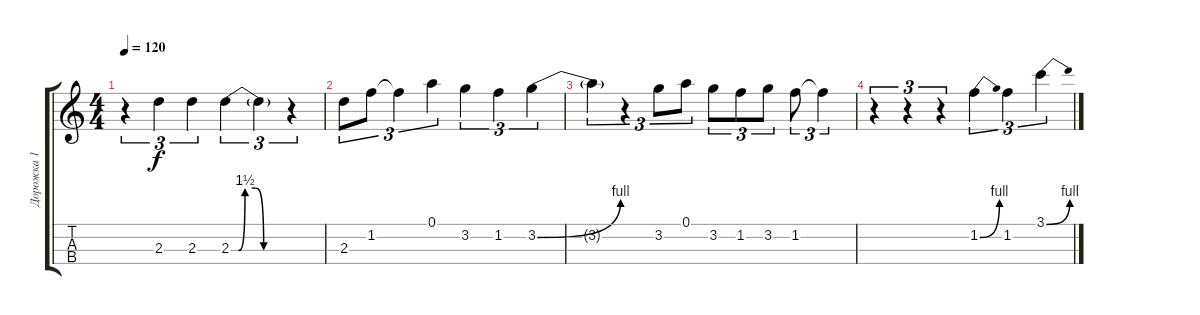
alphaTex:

\track ("Дорожка 1" "Дорожка 1") {instrument acousticguitarsteel}
\staff {score tabs}
\tuning (A4 E4 C4 G3) {hide}
\ts (4 4)
\tempo 120
\clef g2
\ks c
r.4{tu (3 2) dy f} 2.3.4{tu (3 2)} 2.3.4{tu (3 2)} 2.3{be (custom 0 0 8 0 15 6 26 6 35 0 45 0 60 0)}.4{tu (3 2)} 2.3{t}.4{tu (3 2)} r.4{tu (3 2)} |
2.3.8{tu (3 2)} 1.2.8{tu (3 2)} 1.2{t}.4{tu (3 2)} 0.1.4{tu (3 2)} 3.2.4{tu (3 2)} 1.2.4{tu (3 2)} 3.2{be (bend 0 0 60 4)}.4{tu (3 2)} |
3.2{t}.4{tu (3 2)} r.4{tu (3 2)} 3.2.8{tu (3 2)} 0.1.8{tu (3 2)} 3.2.8{tu (3 2)} 1.2.8{tu (3 2)} 3.2.8{tu (3 2)} 1.2.8{tu (3 2)} 1.2{t}.4{tu (3 2)} |
r.4{tu (3 2)} r.4{tu (3 2)} r.4{tu (3 2)} 1.2{be (bend 0 0 60 4)}.4{tu (3 2)} 1.2.4{tu (3 2)} 3.1{be (bend 0 0 60 4)}.4{tu (3 2)}
